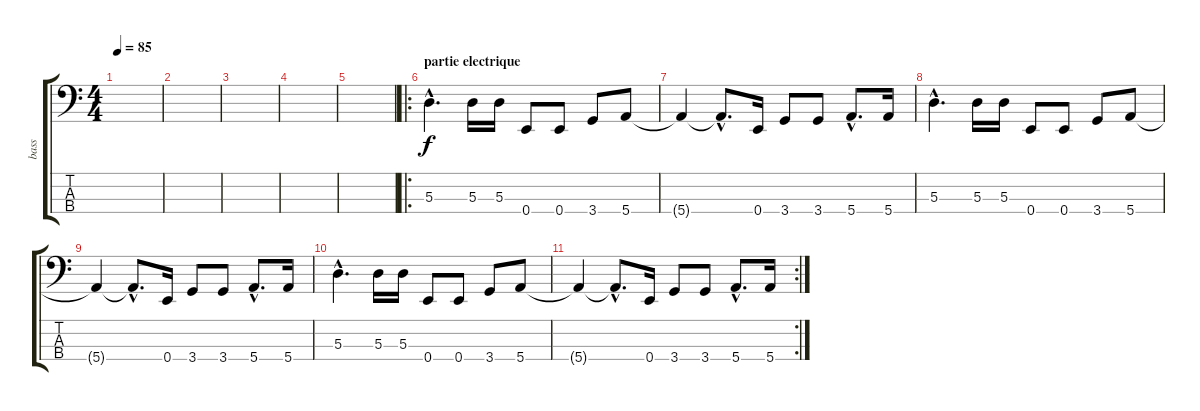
\track ("bass" "bass") {instrument electricbassfinger}
\staff {score tabs}
\tuning (G2 D2 A1 E1) {hide}
\ts (4 4)
\tempo 85
\clef f4
\ks c
|
|
|
|
|
\ro
\section ("" "partie electrique")
5.3{hac}.4{d} 5.3.16 5.3.16 0.4.8 0.4.8 3.4.8 5.4.8 |
5.4{t}.4 5.4{hac t}.8{d} 0.4.16 3.4.8 3.4.8 5.4{hac}.8{d} 5.4.16 |
5.3{hac}.4{d} 5.3.16 5.3.16 0.4.8 0.4.8 3.4.8 5.4.8 |
5.4{t}.4 5.4{hac t}.8{d} 0.4.16 3.4.8 3.4.8 5.4{hac}.8{d} 5.4.16 |
5.3{hac}.4{d} 5.3.16 5.3.16 0.4.8 0.4.8 3.4.8 5.4.8 |
\rc 2
5.4{t}.4 5.4{hac t}.8{d} 0.4.16 3.4.8 3.4.8 5.4{hac}.8{d} 5.4.16
